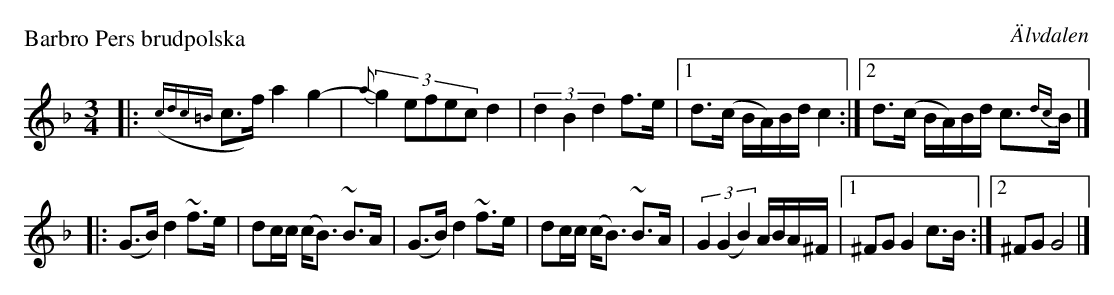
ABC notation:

X:1
P: Barbro Pers brudpolska
O: \"Alvdalen
M: 3/4
L: 1/16
K: F
|: ({cdc=B}c3f) a4 g4- | {a}(3:2:5g4e2f2e2c2 d4 \
| (3d4 B4 d4 f3e |1 d3(c BA)Bd c4 :|2 d3(c BA)Bd c3{dc}B |]
|: (G3B) d4 ~f3e | d2cc (cB3) ~B3A \
|  (G3B) d4 ~f3e | d2cc (cB3) ~B3A \
| (3G4 (G4 B4) ABA^F |1 ^F2G2 G4 c3B :|2 ^F2G2 G8 |]
